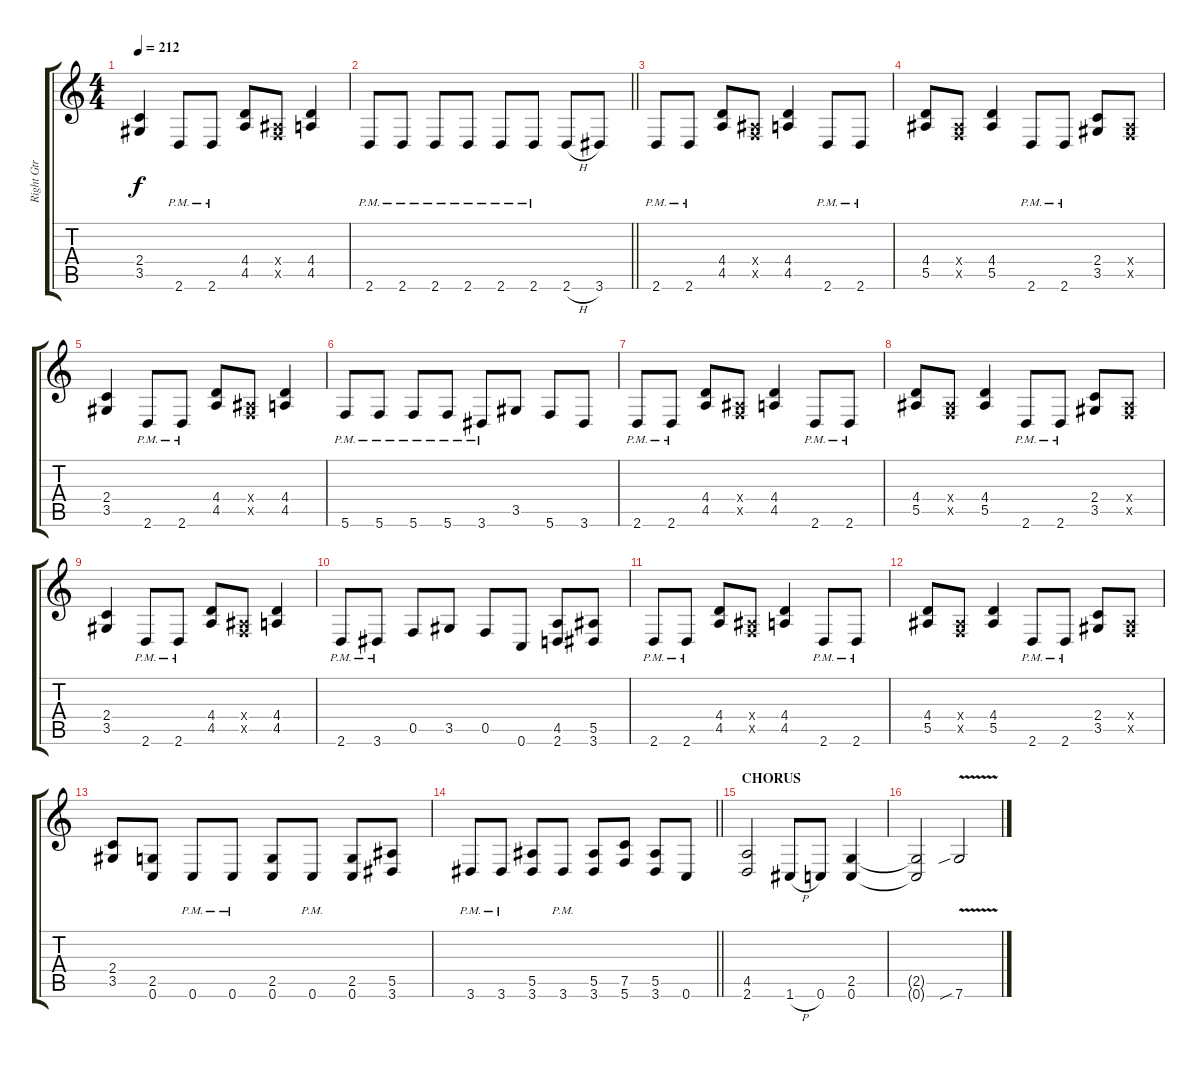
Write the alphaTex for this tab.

\track ("Right Gtr" "Right Gtr") {instrument distortionguitar}
\staff {score tabs}
\tuning (C4 G3 Eb3 Bb2 F2 C2) {hide}
\ts (4 4)
\tempo 212
\clef g2
\ks c
(2.4 3.5).4{dy f} 2.6{pm}.8 2.6{pm}.8 (4.4 4.5).8 (0.4{x} 0.5{x}).8 (4.4 4.5).4 |
\barLineRight lightlight
2.6{pm}.8 2.6{pm}.8 2.6{pm}.8 2.6{pm}.8 2.6{pm}.8 2.6{pm}.8 2.6{h}.8 3.6.8 |
\section ("" "")
2.6{pm}.8 2.6{pm}.8 (4.4 4.5).8 (0.4{x} 0.5{x}).8 (4.4 4.5).4 2.6{pm}.8 2.6{pm}.8 |
(4.4 5.5).8 (0.4{x} 0.5{x}).8 (4.4 5.5).4 2.6{pm}.8 2.6{pm}.8 (2.4 3.5).8 (0.4{x} 0.5{x}).8 |
(2.4 3.5).4 2.6{pm}.8 2.6{pm}.8 (4.4 4.5).8 (0.4{x} 0.5{x}).8 (4.4 4.5).4 |
5.6{pm}.8 5.6{pm}.8 5.6{pm}.8 5.6{pm}.8 3.6{pm}.8 3.5.8 5.6.8 3.6.8 |
2.6{pm}.8 2.6{pm}.8 (4.4 4.5).8 (0.4{x} 0.5{x}).8 (4.4 4.5).4 2.6{pm}.8 2.6{pm}.8 |
(4.4 5.5).8 (0.4{x} 0.5{x}).8 (4.4 5.5).4 2.6{pm}.8 2.6{pm}.8 (2.4 3.5).8 (0.4{x} 0.5{x}).8 |
(2.4 3.5).4 2.6{pm}.8 2.6{pm}.8 (4.4 4.5).8 (0.4{x} 0.5{x}).8 (4.4 4.5).4 |
2.6{pm}.8 3.6{pm}.8 0.5.8 3.5.8 0.5.8 0.6.8 (4.5 2.6).8 (5.5 3.6).8 |
2.6{pm}.8 2.6{pm}.8 (4.4 4.5).8 (0.4{x} 0.5{x}).8 (4.4 4.5).4 2.6{pm}.8 2.6{pm}.8 |
(4.4 5.5).8 (0.4{x} 0.5{x}).8 (4.4 5.5).4 2.6{pm}.8 2.6{pm}.8 (2.4 3.5).8 (0.4{x} 0.5{x}).8 |
(2.4 3.5).8 (2.5 0.6).8 0.6{pm}.8 0.6{pm}.8 (2.5 0.6).8 0.6{pm}.8 (2.5 0.6).8 (5.5 3.6).8 |
\barLineRight lightlight
3.6{pm}.8 3.6{pm}.8 (5.5 3.6).8 3.6{pm}.8 (5.5 3.6).8 (7.5 5.6).8 (5.5 3.6).8 0.6.8 |
\section ("" "CHORUS")
(4.5 2.6).2 1.6{h}.8 0.6.8 (2.5 0.6).4 |
(2.5{t} 0.6{t}).2 7.6{v sib}.2
